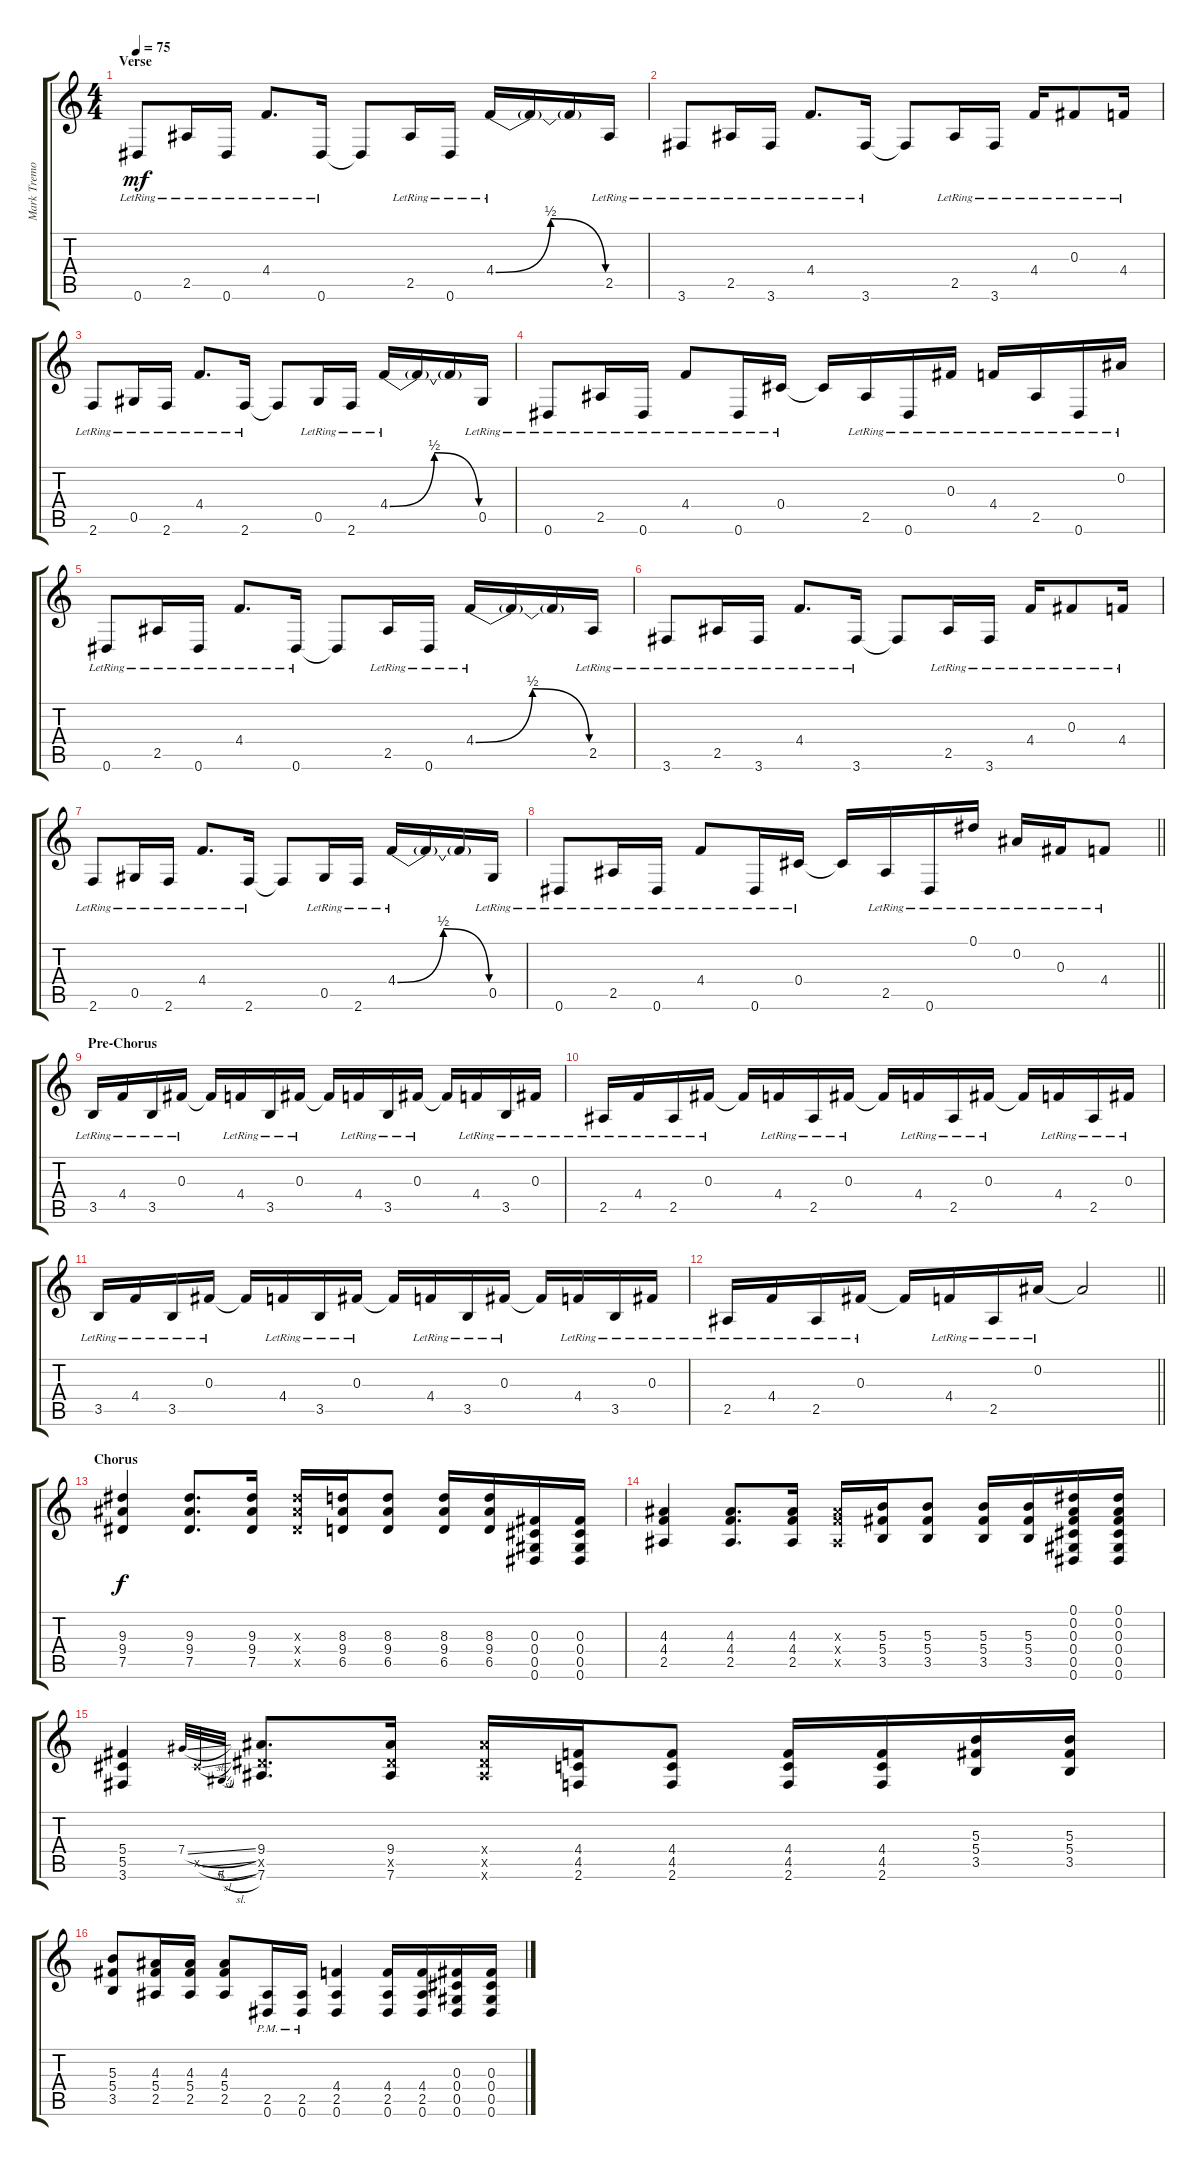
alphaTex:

\track ("Mark Tremonti" "Mark Tremo") {instrument electricguitarclean}
\staff {score tabs}
\tuning (Eb4 Bb3 Gb3 Db3 Ab2 Eb2) {hide}
\ts (4 4)
\section ("" "Verse")
\tempo 75
\clef g2
\ks c
0.6{lr}.8{dy mf} 2.5{lr}.16 0.6{lr}.16 4.4{lr}.8{d} 0.6{lr}.16 0.6{t}.8 2.5{lr}.16 0.6{lr}.16 4.4{be (bendrelease 0 0 30 2 30 2 60 0) lr}.16 4.4{t}.16 4.4{t}.16 2.5{lr}.16 |
3.6{lr}.8 2.5{lr}.16 3.6{lr}.16 4.4{lr}.8{d} 3.6{lr}.16 3.6{t}.8 2.5{lr}.16 3.6{lr}.16 4.4{lr}.16 0.3{lr}.8 4.4{lr}.16 |
2.6{lr}.8 0.5{lr}.16 2.6{lr}.16 4.4{lr}.8{d} 2.6{lr}.16 2.6{t}.8 0.5{lr}.16 2.6{lr}.16 4.4{be (bendrelease 0 0 30 2 30 2 60 0) lr}.16 4.4{t}.16 4.4{t}.16 0.5{lr}.16 |
0.6{lr}.8 2.5{lr}.16 0.6{lr}.16 4.4{lr}.8 0.6{lr}.16 0.4{lr}.16 0.4{t}.16 2.5{lr}.16 0.6{lr}.16 0.3{lr}.16 4.4{lr}.16 2.5{lr}.16 0.6{lr}.16 0.2{lr}.16 |
0.6{lr}.8 2.5{lr}.16 0.6{lr}.16 4.4{lr}.8{d} 0.6{lr}.16 0.6{t}.8 2.5{lr}.16 0.6{lr}.16 4.4{be (bendrelease 0 0 30 2 30 2 60 0) lr}.16 4.4{t}.16 4.4{t}.16 2.5{lr}.16 |
3.6{lr}.8 2.5{lr}.16 3.6{lr}.16 4.4{lr}.8{d} 3.6{lr}.16 3.6{t}.8 2.5{lr}.16 3.6{lr}.16 4.4{lr}.16 0.3{lr}.8 4.4{lr}.16 |
2.6{lr}.8 0.5{lr}.16 2.6{lr}.16 4.4{lr}.8{d} 2.6{lr}.16 2.6{t}.8 0.5{lr}.16 2.6{lr}.16 4.4{be (bendrelease 0 0 30 2 30 2 60 0) lr}.16 4.4{t}.16 4.4{t}.16 0.5{lr}.16 |
\barLineRight lightlight
0.6{lr}.8 2.5{lr}.16 0.6{lr}.16 4.4{lr}.8 0.6{lr}.16 0.4{lr}.16 0.4{t}.16 2.5{lr}.16 0.6{lr}.16 0.1{lr}.16 0.2{lr}.16 0.3{lr}.16 4.4{lr}.8 |
\section ("" "Pre-Chorus")
3.5{lr}.16 4.4{lr}.16 3.5{lr}.16 0.3{lr}.16 0.3{t}.16 4.4{lr}.16 3.5{lr}.16 0.3{lr}.16 0.3{t}.16 4.4{lr}.16 3.5{lr}.16 0.3{lr}.16 0.3{t}.16 4.4{lr}.16 3.5{lr}.16 0.3{lr}.16 |
2.5{lr}.16 4.4{lr}.16 2.5{lr}.16 0.3{lr}.16 0.3{t}.16 4.4{lr}.16 2.5{lr}.16 0.3{lr}.16 0.3{t}.16 4.4{lr}.16 2.5{lr}.16 0.3{lr}.16 0.3{t}.16 4.4{lr}.16 2.5{lr}.16 0.3{lr}.16 |
3.5{lr}.16 4.4{lr}.16 3.5{lr}.16 0.3{lr}.16 0.3{t}.16 4.4{lr}.16 3.5{lr}.16 0.3{lr}.16 0.3{t}.16 4.4{lr}.16 3.5{lr}.16 0.3{lr}.16 0.3{t}.16 4.4{lr}.16 3.5{lr}.16 0.3{lr}.16 |
\barLineRight lightlight
2.5{lr}.16 4.4{lr}.16 2.5{lr}.16 0.3{lr}.16 0.3{t}.16 4.4{lr}.16 2.5{lr}.16 0.2{lr}.16 0.2{t}.2 |
\section ("" "Chorus")
(9.3 9.4 7.5).4{dy f instrument distortionguitar} (9.3 9.4 7.5).8{d} (9.3 9.4 7.5).16 (9.3{x} 9.4{x} 7.5{x}).16 (8.3 9.4 6.5).16 (8.3 9.4 6.5).8 (8.3 9.4 6.5).16 (8.3 9.4 6.5).16 (0.3 0.4 0.5 0.6).16 (0.3 0.4 0.5 0.6).16 |
(4.3 4.4 2.5).4 (4.3 4.4 2.5).8{d} (4.3 4.4 2.5).16 (4.3{x} 4.4{x} 2.5{x}).16 (5.3 5.4 3.5).16 (5.3 5.4 3.5).8 (5.3 5.4 3.5).16 (5.3 5.4 3.5).16 (0.1 0.2 0.3 0.4 0.5 0.6).16 (0.1 0.2 0.3 0.4 0.5 0.6).16 |
(5.4 5.5 3.6).4 7.4{sl}.32{gr onbeat} 5.5{sl x}.32{gr onbeat} 5.6{sl}.32{gr onbeat} (9.4 7.5{x} 7.6).8{d} (9.4 7.5{x} 7.6).16 (9.4{x} 7.5{x} 7.6{x}).16 (4.4 4.5 2.6).16 (4.4 4.5 2.6).8 (4.4 4.5 2.6).16 (4.4 4.5 2.6).16 (5.3 5.4 3.5).16 (5.3 5.4 3.5).16 |
(5.3 5.4 3.5).8 (4.3 5.4 2.5).16 (4.3 5.4 2.5).16 (4.3 5.4 2.5).8 (2.5{pm} 0.6{pm}).16 (2.5{pm} 0.6{pm}).16 (4.4 2.5 0.6).4 (4.4 2.5 0.6).16 (4.4 2.5 0.6).16 (0.3 0.4 0.5 0.6).16 (0.3 0.4 0.5 0.6).16
